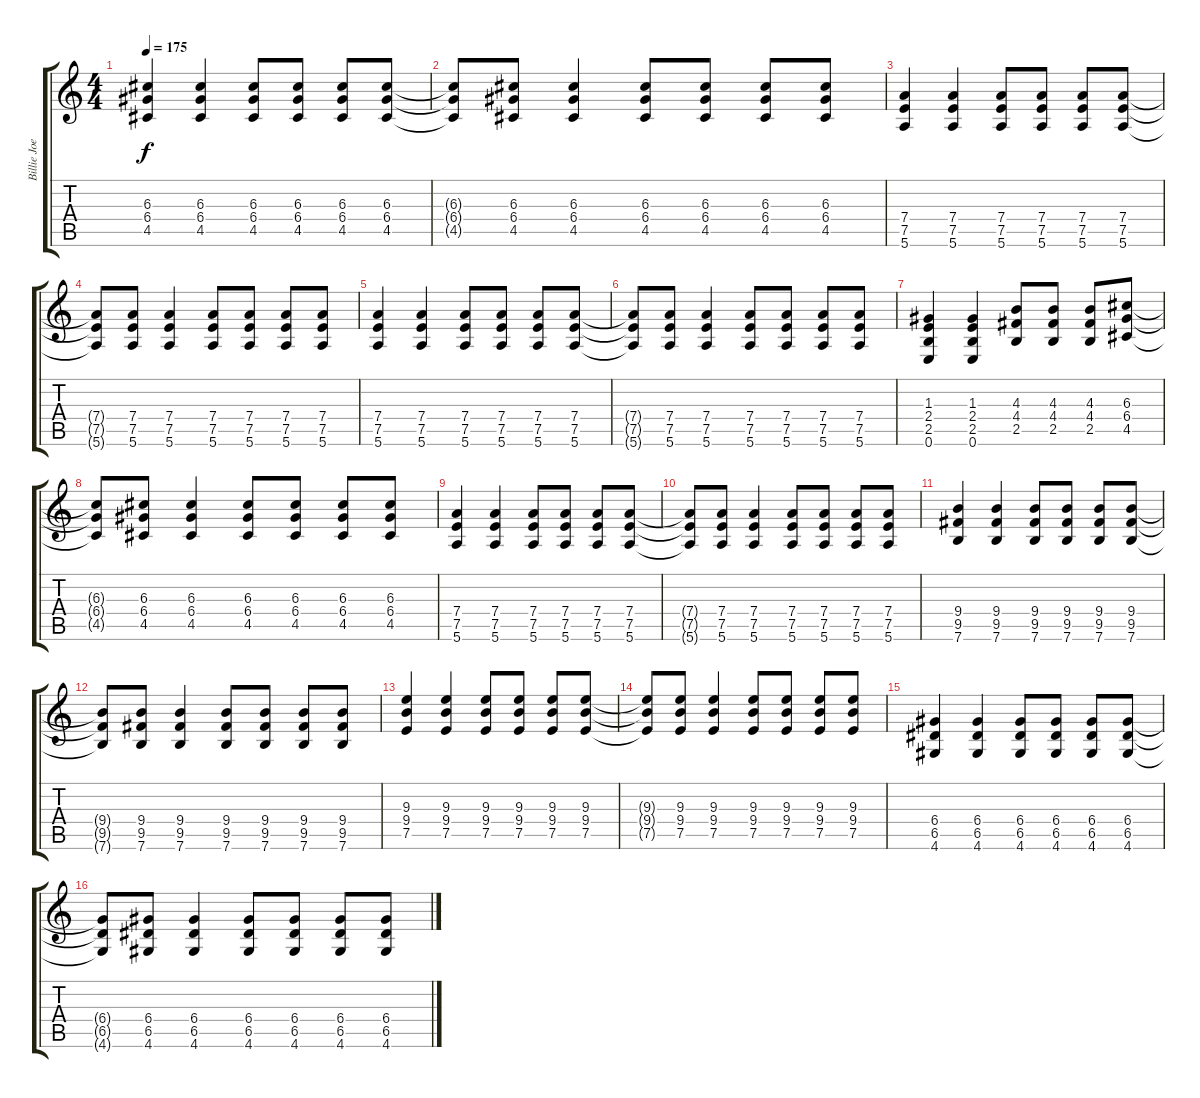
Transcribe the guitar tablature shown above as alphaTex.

\track ("Billie Joe Armstrong - Guitar" "Billie Joe") {instrument overdrivenguitar}
\staff {score tabs}
\tuning (E4 B3 G3 D3 A2 E2) {hide}
\ts (4 4)
\tempo 175
\clef g2
\ks c
(6.3 6.4 4.5).4{dy f} (6.3 6.4 4.5).4 (6.3 6.4 4.5).8 (6.3 6.4 4.5).8 (6.3 6.4 4.5).8 (6.3 6.4 4.5).8 |
(6.3{t} 6.4{t} 4.5{t}).8 (6.3 6.4 4.5).8 (6.3 6.4 4.5).4 (6.3 6.4 4.5).8 (6.3 6.4 4.5).8 (6.3 6.4 4.5).8 (6.3 6.4 4.5).8 |
(7.4 7.5 5.6).4 (7.4 7.5 5.6).4 (7.4 7.5 5.6).8 (7.4 7.5 5.6).8 (7.4 7.5 5.6).8 (7.4 7.5 5.6).8 |
(7.4{t} 7.5{t} 5.6{t}).8 (7.4 7.5 5.6).8 (7.4 7.5 5.6).4 (7.4 7.5 5.6).8 (7.4 7.5 5.6).8 (7.4 7.5 5.6).8 (7.4 7.5 5.6).8 |
(7.4 7.5 5.6).4 (7.4 7.5 5.6).4 (7.4 7.5 5.6).8 (7.4 7.5 5.6).8 (7.4 7.5 5.6).8 (7.4 7.5 5.6).8 |
(7.4{t} 7.5{t} 5.6{t}).8 (7.4 7.5 5.6).8 (7.4 7.5 5.6).4 (7.4 7.5 5.6).8 (7.4 7.5 5.6).8 (7.4 7.5 5.6).8 (7.4 7.5 5.6).8 |
(1.3 2.4 2.5 0.6).4 (1.3 2.4 2.5 0.6).4 (4.3 4.4 2.5).8 (4.3 4.4 2.5).8 (4.3 4.4 2.5).8 (6.3 6.4 4.5).8 |
(6.3{t} 6.4{t} 4.5{t}).8 (6.3 6.4 4.5).8 (6.3 6.4 4.5).4 (6.3 6.4 4.5).8 (6.3 6.4 4.5).8 (6.3 6.4 4.5).8 (6.3 6.4 4.5).8 |
(7.4 7.5 5.6).4 (7.4 7.5 5.6).4 (7.4 7.5 5.6).8 (7.4 7.5 5.6).8 (7.4 7.5 5.6).8 (7.4 7.5 5.6).8 |
(7.4{t} 7.5{t} 5.6{t}).8 (7.4 7.5 5.6).8 (7.4 7.5 5.6).4 (7.4 7.5 5.6).8 (7.4 7.5 5.6).8 (7.4 7.5 5.6).8 (7.4 7.5 5.6).8 |
(9.4 9.5 7.6).4 (9.4 9.5 7.6).4 (9.4 9.5 7.6).8 (9.4 9.5 7.6).8 (9.4 9.5 7.6).8 (9.4 9.5 7.6).8 |
(9.4{t} 9.5{t} 7.6{t}).8 (9.4 9.5 7.6).8 (9.4 9.5 7.6).4 (9.4 9.5 7.6).8 (9.4 9.5 7.6).8 (9.4 9.5 7.6).8 (9.4 9.5 7.6).8 |
(9.3 9.4 7.5).4 (9.3 9.4 7.5).4 (9.3 9.4 7.5).8 (9.3 9.4 7.5).8 (9.3 9.4 7.5).8 (9.3 9.4 7.5).8 |
(9.3{t} 9.4{t} 7.5{t}).8 (9.3 9.4 7.5).8 (9.3 9.4 7.5).4 (9.3 9.4 7.5).8 (9.3 9.4 7.5).8 (9.3 9.4 7.5).8 (9.3 9.4 7.5).8 |
(6.4 6.5 4.6).4 (6.4 6.5 4.6).4 (6.4 6.5 4.6).8 (6.4 6.5 4.6).8 (6.4 6.5 4.6).8 (6.4 6.5 4.6).8 |
(6.4{t} 6.5{t} 4.6{t}).8 (6.4 6.5 4.6).8 (6.4 6.5 4.6).4 (6.4 6.5 4.6).8 (6.4 6.5 4.6).8 (6.4 6.5 4.6).8 (6.4 6.5 4.6).8
